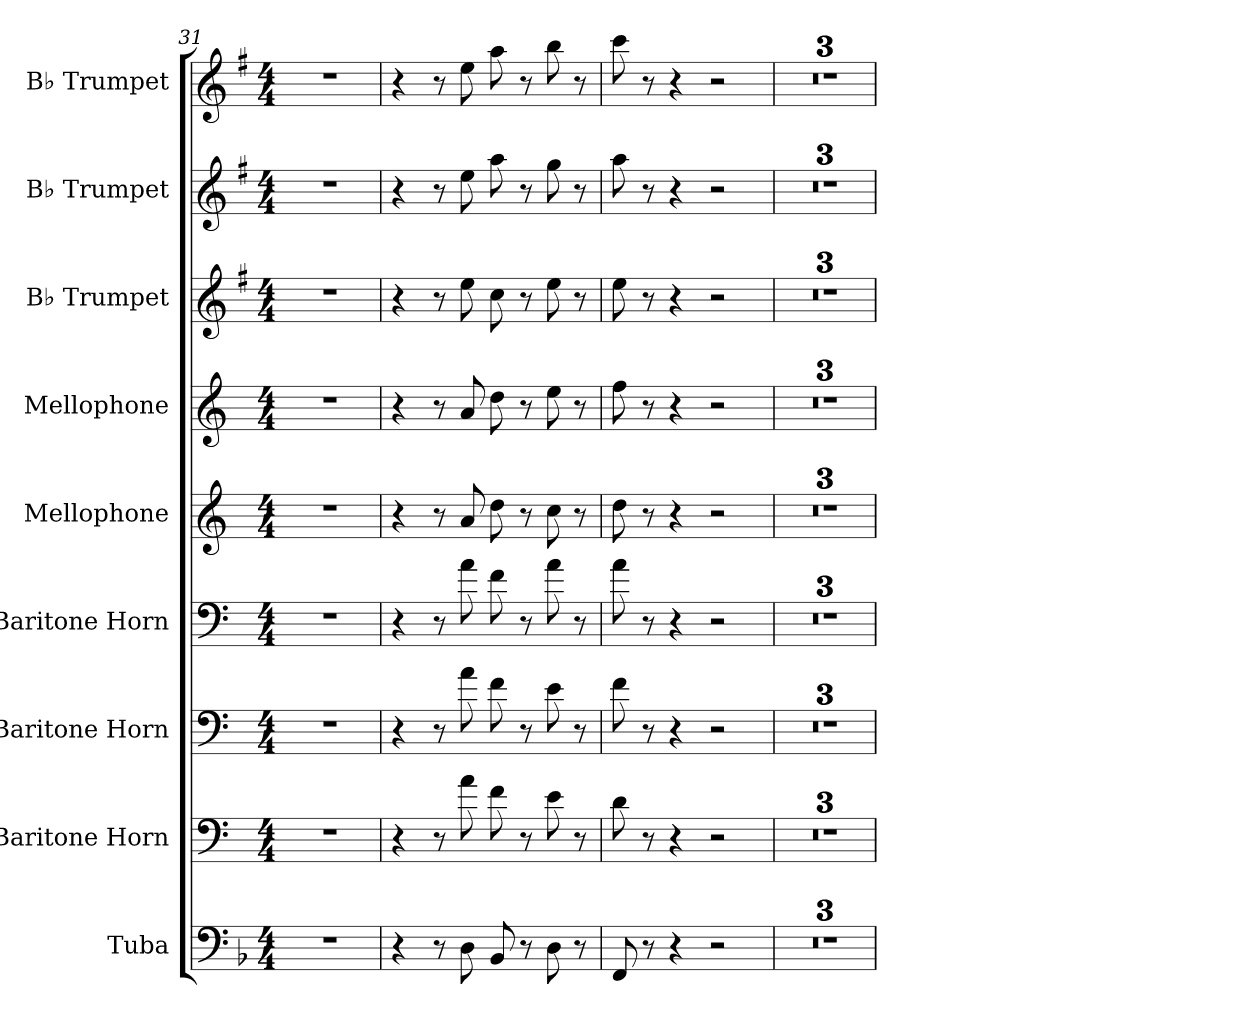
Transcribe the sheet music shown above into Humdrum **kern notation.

**kern	**kern	**kern	**kern	**kern	**kern	**kern	**kern	**kern
*part9	*part8	*part7	*part6	*part5	*part4	*part3	*part2	*part1
*staff9	*staff8	*staff7	*staff6	*staff5	*staff4	*staff3	*staff2	*staff1
*I"Tuba	*I"Baritone Horn	*I"Baritone Horn	*I"Baritone Horn	*I"Mellophone	*I"Mellophone	*I"B♭ Trumpet	*I"B♭ Trumpet	*I"B♭ Trumpet
*I'Tba.	*I'Bar. Hn.	*I'Bar. Hn.	*I'Bar. Hn.	*I'Mph.	*I'Mph.	*I'B♭ Tpt.	*I'B♭ Tpt.	*I'B♭ Tpt.
*clefF4	*clefF4	*clefF4	*clefF4	*clefG2	*clefG2	*clefG2	*clefG2	*clefG2
*	*ITrd4c7	*ITrd4c7	*ITrd4c7	*ITrd4c7	*ITrd4c7	*ITrd1c2	*ITrd1c2	*ITrd1c2
*k[b-]	*k[b-]	*k[b-]	*k[b-]	*k[b-]	*k[b-]	*k[b-]	*k[b-]	*k[b-]
*M4/4	*M4/4	*M4/4	*M4/4	*M4/4	*M4/4	*M4/4	*M4/4	*M4/4
=31	=31	=31	=31	=31	=31	=31	=31	=31
1r	1r	1r	1r	1r	1r	1r	1r	1r
=32	=32	=32	=32	=32	=32	=32	=32	=32
4r	4r	4r	4r	4r	4r	4r	4r	4r
8r	8r	8r	8r	8r	8r	8r	8r	8r
8D\	8d\	8d\	8d\	8d/	8d/	8dd\	8dd\	8dd\
8BB-/	8B-\	8B-\	8B-\	8g\	8g\	8b-\	8gg\	8gg\
8r	8r	8r	8r	8r	8r	8r	8r	8r
8D\	8A\	8A\	8d\	8f\	8a\	8dd\	8ff\	8aa\
8r	8r	8r	8r	8r	8r	8r	8r	8r
=33	=33	=33	=33	=33	=33	=33	=33	=33
8FF/	8G\	8B-\	8d\	8g\	8b-\	8dd\	8gg\	8bb-\
8r	8r	8r	8r	8r	8r	8r	8r	8r
4r	4r	4r	4r	4r	4r	4r	4r	4r
2r	2r	2r	2r	2r	2r	2r	2r	2r
=34	=34	=34	=34	=34	=34	=34	=34	=34
1r	1r	1r	1r	1r	1r	1r	1r	1r
=35	=35	=35	=35	=35	=35	=35	=35	=35
1r	1r	1r	1r	1r	1r	1r	1r	1r
=36	=36	=36	=36	=36	=36	=36	=36	=36
1r	1r	1r	1r	1r	1r	1r	1r	1r
=	=	=	=	=	=	=	=	=
*-	*-	*-	*-	*-	*-	*-	*-	*-
